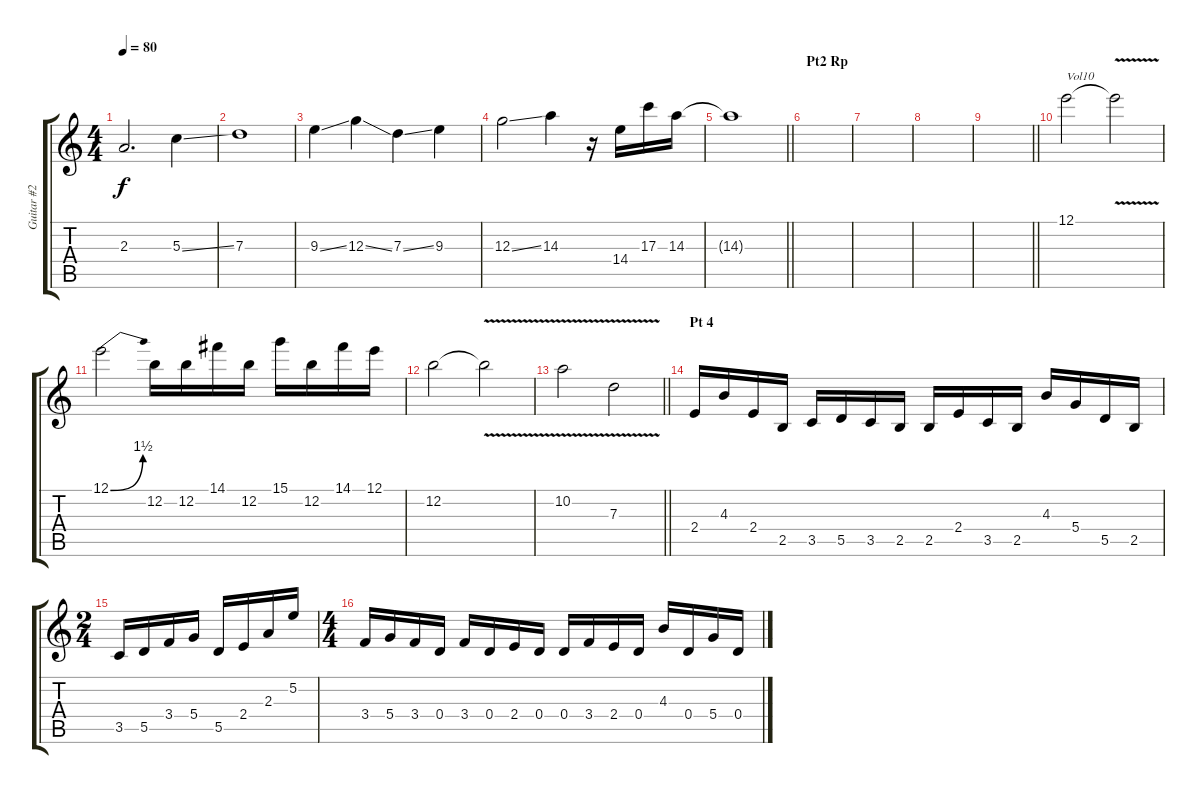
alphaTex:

\track ("Guitar #2" "Guitar #2") {instrument distortionguitar}
\staff {score tabs}
\tuning (E4 B3 G3 D3 A2 E2) {hide}
\ts (4 4)
\tempo 80
\clef g2
\ks c
2.3.2{d dy f} 5.3{ss}.4 |
7.3.1 |
9.3{ss}.4 12.3{ss}.4 7.3{ss}.4 9.3.4 |
12.3{ss}.2 14.3.4 r.16 14.4.16 17.3.16 14.3.16 |
\barLineRight lightlight
14.3{t}.1 |
\section ("" "Pt2 Rp")
|
|
|
\barLineRight lightlight
|
12.1.2{txt "Vol10" volume 10} 12.1{v t}.2 |
12.1{be (bend 0 0 60 6)}.2 12.2.16 12.2.16 14.1.16 12.2.16 15.1.16 12.2.16 14.1.16 12.1.16 |
12.2.2 12.2{v t}.2 |
\barLineRight lightlight
10.2{v}.2 7.3{v}.2 |
\section ("" "Pt 4")
2.4.16 4.3.16 2.4.16 2.5.16 3.5.16 5.5.16 3.5.16 2.5.16 2.5.16 2.4.16 3.5.16 2.5.16 4.3.16 5.4.16 5.5.16 2.5.16 |
\ts (2 4)
3.5.16 5.5.16 3.4.16 5.4.16 5.5.16 2.4.16 2.3.16 5.2.16 |
\ts (4 4)
3.4.16 5.4.16 3.4.16 0.4.16 3.4.16 0.4.16 2.4.16 0.4.16 0.4.16 3.4.16 2.4.16 0.4.16 4.3.16 0.4.16 5.4.16 0.4.16
